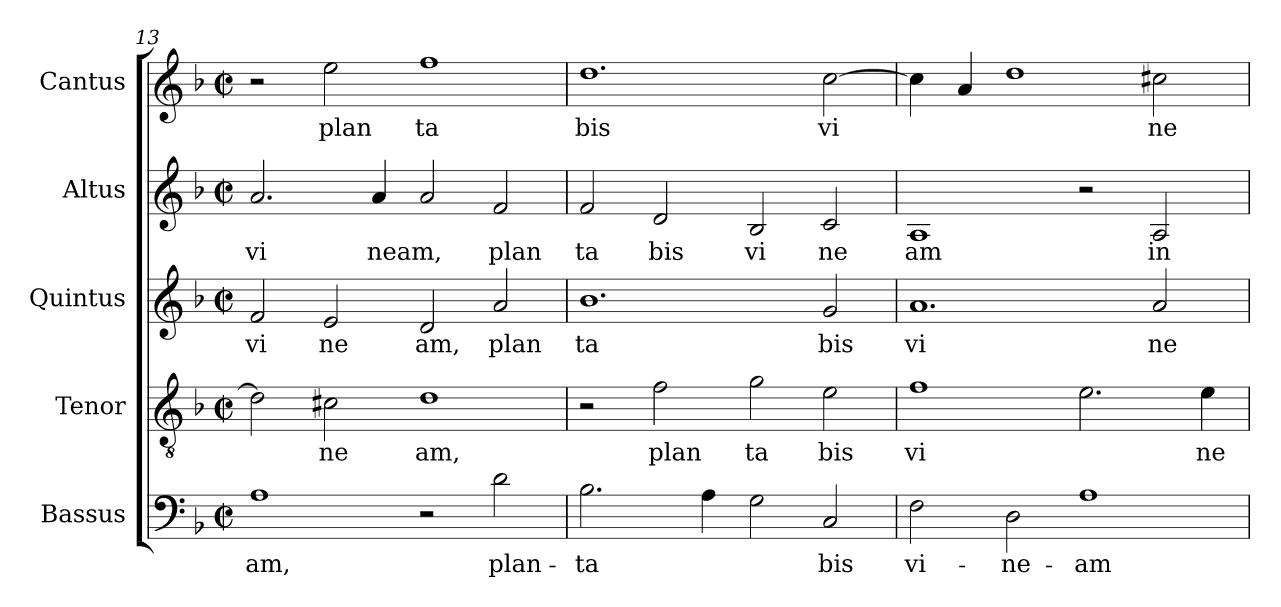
**kern	**text	**kern	**text	**kern	**text	**kern	**text	**kern	**text
*part5	*part5	*part4	*part4	*part3	*part3	*part2	*part2	*part1	*part1
*staff5	*staff5	*staff4	*staff4	*staff3	*staff3	*staff2	*staff2	*staff1	*staff1
*I"Bassus	*	*I"Tenor	*	*I"Quintus	*	*I"Altus	*	*I"Cantus	*
!!LO:PB:g=z
*clefF4	*	*clefGv2	*	*clefG2	*	*clefG2	*	*clefG2	*
*k[b-]	*	*k[b-]	*	*k[b-]	*	*k[b-]	*	*k[b-]	*
*F:	*	*F:	*	*F:	*	*F:	*	*F:	*
*M2/2	*	*M2/2	*	*M2/2	*	*M2/2	*	*M2/2	*
*met(c|)	*	*met(c|)	*	*met(c|)	*	*met(c|)	*	*met(c|)	*
=13	=13	=13	=13	=13	=13	=13	=13	=13	=13
!	!LO:LY:b:cj	!	!LO:LY:b:cj	!	!LO:LY:b:cj	!	!LO:LY:b:cj	!	!
1A	am,	2d\]	--	2f/	vi	2.a/	vi	2r	.
!	!	!	!LO:LY:b:cj	!	!LO:LY:b:cj	!	!	!	!LO:LY:b:cj
.	.	2c#\	-ne	2e/	ne	.	.	2ee\	plan
!	!	!	!	!	!	!	!LO:LY:b:cj	!	!
.	.	.	.	.	.	4a/	neam,	.	.
!	!	!	!LO:LY:b:cj	!	!LO:LY:b:cj	!	!LO:LY:b:cj	!	!LO:LY:b:cj
2r	.	1d	am,	2d/	am,	2a/	.	1ff	ta
!	!LO:LY:b:cj	!	!	!	!LO:LY:b:cj	!	!LO:LY:b:cj	!	!
2d\	plan-	.	.	2a/	plan	2f/	plan	.	.
=14	=14	=14	=14	=14	=14	=14	=14	=14	=14
!	!LO:LY:b:cj	!	!	!	!LO:LY:b:cj	!	!LO:LY:b:cj	!	!LO:LY:b:cj
2.B-\	-ta-	2r	.	1.b-	ta	2f/	ta	1.dd	bis
!	!	!	!LO:LY:b:cj	!	!	!	!LO:LY:b:cj	!	!
.	.	2f\	plan	.	.	2d/	bis	.	.
!	!LO:LY:b:cj	!	!	!	!	!	!	!	!
4A\	--	.	.	.	.	.	.	.	.
!	!LO:LY:b:cj	!	!LO:LY:b:cj	!	!	!	!LO:LY:b:cj	!	!
2G\	--	2g\	ta	.	.	2B-/	vi	.	.
!	!LO:LY:b:cj	!	!LO:LY:b:cj	!	!LO:LY:b:cj	!	!LO:LY:b:cj	!	!LO:LY:b:cj
2C/	-bis	2e\	bis	2g/	bis	2c/	ne	[>2cc\	vi
=15	=15	=15	=15	=15	=15	=15	=15	=15	=15
!	!LO:LY:b:cj	!	!LO:LY:b:cj	!	!LO:LY:b:cj	!	!LO:LY:b:cj	!	!LO:LY:b:cj
2F\	vi-	1f	vi	1.a	vi	1A	am	4cc\]	.
!	!	!	!	!	!	!	!	!	!LO:LY:b:cj
.	.	.	.	.	.	.	.	4a/	.
!	!LO:LY:b:cj	!	!	!	!	!	!	!	!LO:LY:b:cj
2D\	-ne-	.	.	.	.	.	.	1dd	.
!	!LO:LY:b:cj	!	!LO:LY:b:cj	!	!	!	!	!	!
1A	-am	2.e\	.	.	.	2r	.	.	.
!	!	!	!	!	!LO:LY:b:cj	!	!LO:LY:b:cj	!	!LO:LY:b:cj
.	.	.	.	2a/	ne	2A/	in	2cc#\	ne
!	!	!	!LO:LY:b:cj	!	!	!	!	!	!
.	.	4e\	ne	.	.	.	.	.	.
=	=	=	=	=	=	=	=	=	=
*-	*-	*-	*-	*-	*-	*-	*-	*-	*-
